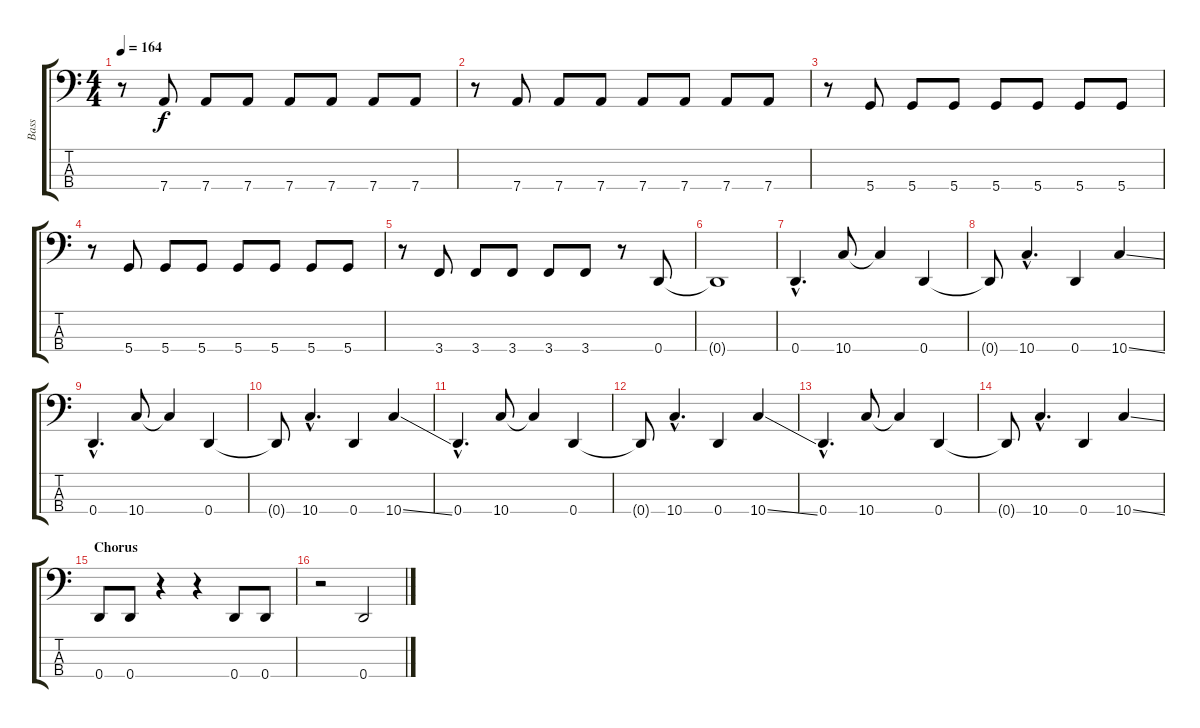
\track ("Bass" "Bass") {instrument electricbassfinger}
\staff {score tabs}
\tuning (G2 D2 A1 D1) {hide}
\ts (4 4)
\tempo 164
\clef f4
\ks c
r.8{dy f} 7.4.8 7.4.8 7.4.8 7.4.8 7.4.8 7.4.8 7.4.8 |
r.8 7.4.8 7.4.8 7.4.8 7.4.8 7.4.8 7.4.8 7.4.8 |
r.8 5.4.8 5.4.8 5.4.8 5.4.8 5.4.8 5.4.8 5.4.8 |
r.8 5.4.8 5.4.8 5.4.8 5.4.8 5.4.8 5.4.8 5.4.8 |
r.8 3.4.8 3.4.8 3.4.8 3.4.8 3.4.8 r.8 0.4.8{instrument electricbasspick} |
0.4{t}.1 |
0.4{hac}.4{d} 10.4.8 10.4{t}.4 0.4.4 |
0.4{t}.8 10.4{hac}.4{d} 0.4.4 10.4{ss}.4 |
0.4{hac}.4{d} 10.4.8 10.4{t}.4 0.4.4 |
0.4{t}.8 10.4{hac}.4{d} 0.4.4 10.4{ss}.4 |
0.4{hac}.4{d} 10.4.8 10.4{t}.4 0.4.4 |
0.4{t}.8 10.4{hac}.4{d} 0.4.4 10.4{ss}.4 |
0.4{hac}.4{d} 10.4.8 10.4{t}.4 0.4.4 |
0.4{t}.8 10.4{hac}.4{d} 0.4.4 10.4{ss}.4 |
\section ("" "Chorus")
0.4.8 0.4.8 r.4 r.4 0.4.8 0.4.8 |
r.2 0.4.2
